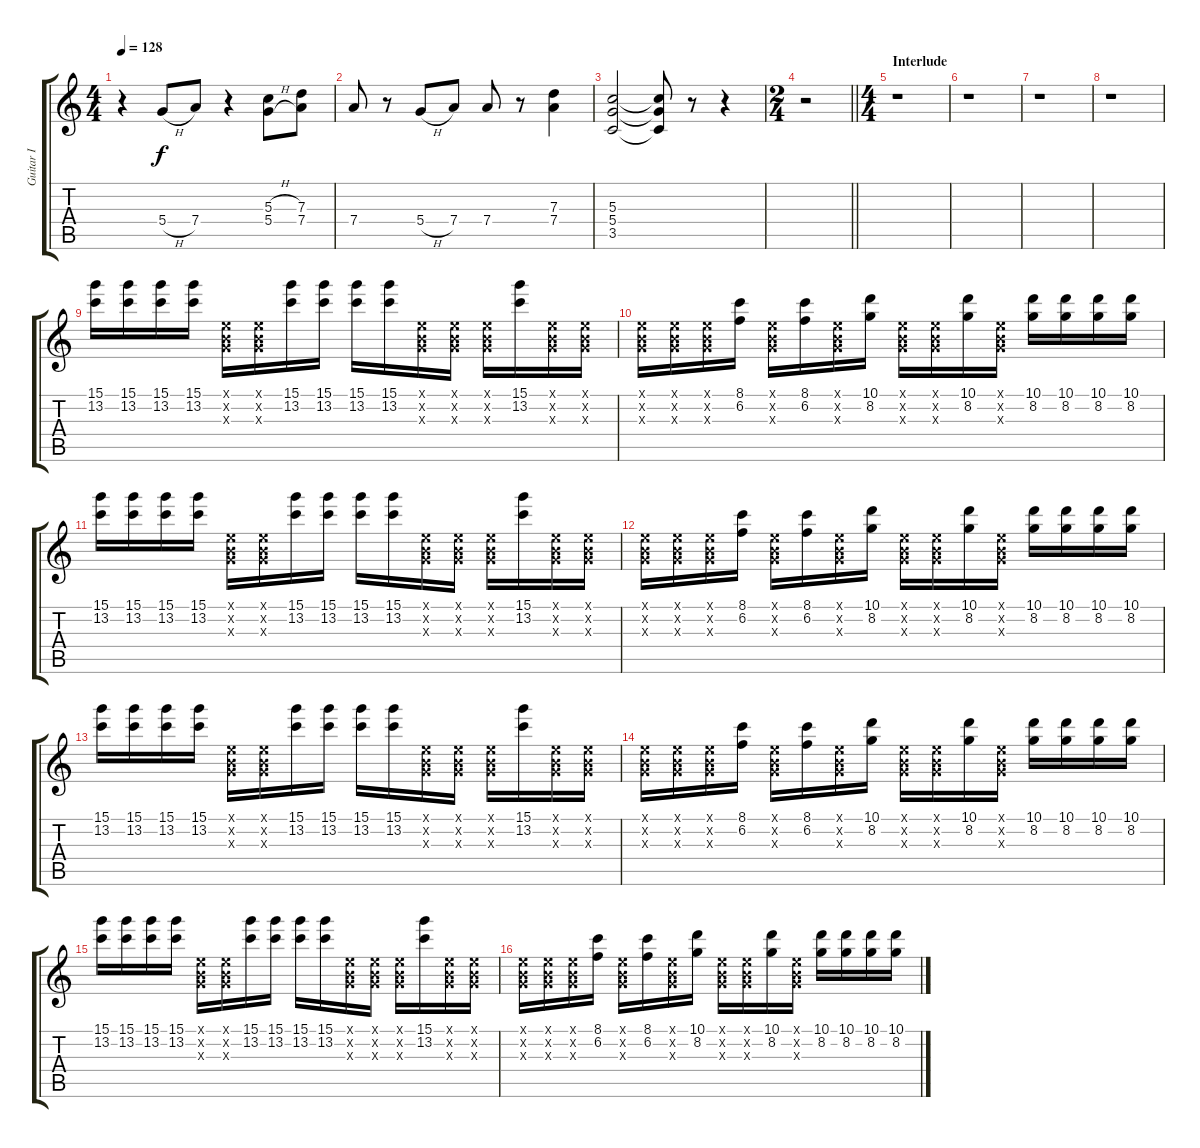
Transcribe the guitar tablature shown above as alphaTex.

\track ("Guitar I" "Guitar I") {instrument distortionguitar}
\staff {score tabs}
\tuning (E4 B3 G3 D3 A2 E2) {hide}
\ts (4 4)
\tempo 128
\clef g2
\ks aminor
r.4{dy f} 5.4{h}.8 7.4.8 r.4 (5.3{h} 5.4{h}).8 (7.3 7.4).8 |
7.4.8 r.8 5.4{h}.8 7.4.8 7.4.8 r.8 (7.3 7.4).4 |
(5.3 5.4 3.5).2 (5.3{t} 5.4{t} 3.5{t}).8 r.8 r.4 |
\ts (2 4)
\barLineRight lightlight
r.2 |
\ts (4 4)
\section ("" "Interlude")
r.1 |
r.1 |
r.1 |
r.1 |
(15.1 13.2).16 (15.1 13.2).16 (15.1 13.2).16 (15.1 13.2).16 (0.1{x} 0.2{x} 0.3{x}).16 (0.1{x} 0.2{x} 0.3{x}).16 (15.1 13.2).16 (15.1 13.2).16 (15.1 13.2).16 (15.1 13.2).16 (0.1{x} 0.2{x} 0.3{x}).16 (0.1{x} 0.2{x} 0.3{x}).16 (0.1{x} 0.2{x} 0.3{x}).16 (15.1 13.2).16 (0.1{x} 0.2{x} 0.3{x}).16 (0.1{x} 0.2{x} 0.3{x}).16 |
(0.1{x} 0.2{x} 0.3{x}).16 (0.1{x} 0.2{x} 0.3{x}).16 (0.1{x} 0.2{x} 0.3{x}).16 (8.1 6.2).16 (0.1{x} 0.2{x} 0.3{x}).16 (8.1 6.2).16 (0.1{x} 0.2{x} 0.3{x}).16 (10.1 8.2).16 (0.1{x} 0.2{x} 0.3{x}).16 (0.1{x} 0.2{x} 0.3{x}).16 (10.1 8.2).16 (0.1{x} 0.2{x} 0.3{x}).16 (10.1 8.2).16 (10.1 8.2).16 (10.1 8.2).16 (10.1 8.2).16 |
(15.1 13.2).16 (15.1 13.2).16 (15.1 13.2).16 (15.1 13.2).16 (0.1{x} 0.2{x} 0.3{x}).16 (0.1{x} 0.2{x} 0.3{x}).16 (15.1 13.2).16 (15.1 13.2).16 (15.1 13.2).16 (15.1 13.2).16 (0.1{x} 0.2{x} 0.3{x}).16 (0.1{x} 0.2{x} 0.3{x}).16 (0.1{x} 0.2{x} 0.3{x}).16 (15.1 13.2).16 (0.1{x} 0.2{x} 0.3{x}).16 (0.1{x} 0.2{x} 0.3{x}).16 |
(0.1{x} 0.2{x} 0.3{x}).16 (0.1{x} 0.2{x} 0.3{x}).16 (0.1{x} 0.2{x} 0.3{x}).16 (8.1 6.2).16 (0.1{x} 0.2{x} 0.3{x}).16 (8.1 6.2).16 (0.1{x} 0.2{x} 0.3{x}).16 (10.1 8.2).16 (0.1{x} 0.2{x} 0.3{x}).16 (0.1{x} 0.2{x} 0.3{x}).16 (10.1 8.2).16 (0.1{x} 0.2{x} 0.3{x}).16 (10.1 8.2).16 (10.1 8.2).16 (10.1 8.2).16 (10.1 8.2).16 |
(15.1 13.2).16 (15.1 13.2).16 (15.1 13.2).16 (15.1 13.2).16 (0.1{x} 0.2{x} 0.3{x}).16 (0.1{x} 0.2{x} 0.3{x}).16 (15.1 13.2).16 (15.1 13.2).16 (15.1 13.2).16 (15.1 13.2).16 (0.1{x} 0.2{x} 0.3{x}).16 (0.1{x} 0.2{x} 0.3{x}).16 (0.1{x} 0.2{x} 0.3{x}).16 (15.1 13.2).16 (0.1{x} 0.2{x} 0.3{x}).16 (0.1{x} 0.2{x} 0.3{x}).16 |
(0.1{x} 0.2{x} 0.3{x}).16 (0.1{x} 0.2{x} 0.3{x}).16 (0.1{x} 0.2{x} 0.3{x}).16 (8.1 6.2).16 (0.1{x} 0.2{x} 0.3{x}).16 (8.1 6.2).16 (0.1{x} 0.2{x} 0.3{x}).16 (10.1 8.2).16 (0.1{x} 0.2{x} 0.3{x}).16 (0.1{x} 0.2{x} 0.3{x}).16 (10.1 8.2).16 (0.1{x} 0.2{x} 0.3{x}).16 (10.1 8.2).16 (10.1 8.2).16 (10.1 8.2).16 (10.1 8.2).16 |
(15.1 13.2).16 (15.1 13.2).16 (15.1 13.2).16 (15.1 13.2).16 (0.1{x} 0.2{x} 0.3{x}).16 (0.1{x} 0.2{x} 0.3{x}).16 (15.1 13.2).16 (15.1 13.2).16 (15.1 13.2).16 (15.1 13.2).16 (0.1{x} 0.2{x} 0.3{x}).16 (0.1{x} 0.2{x} 0.3{x}).16 (0.1{x} 0.2{x} 0.3{x}).16 (15.1 13.2).16 (0.1{x} 0.2{x} 0.3{x}).16 (0.1{x} 0.2{x} 0.3{x}).16 |
(0.1{x} 0.2{x} 0.3{x}).16 (0.1{x} 0.2{x} 0.3{x}).16 (0.1{x} 0.2{x} 0.3{x}).16 (8.1 6.2).16 (0.1{x} 0.2{x} 0.3{x}).16 (8.1 6.2).16 (0.1{x} 0.2{x} 0.3{x}).16 (10.1 8.2).16 (0.1{x} 0.2{x} 0.3{x}).16 (0.1{x} 0.2{x} 0.3{x}).16 (10.1 8.2).16 (0.1{x} 0.2{x} 0.3{x}).16 (10.1 8.2).16 (10.1 8.2).16 (10.1 8.2).16 (10.1 8.2).16
